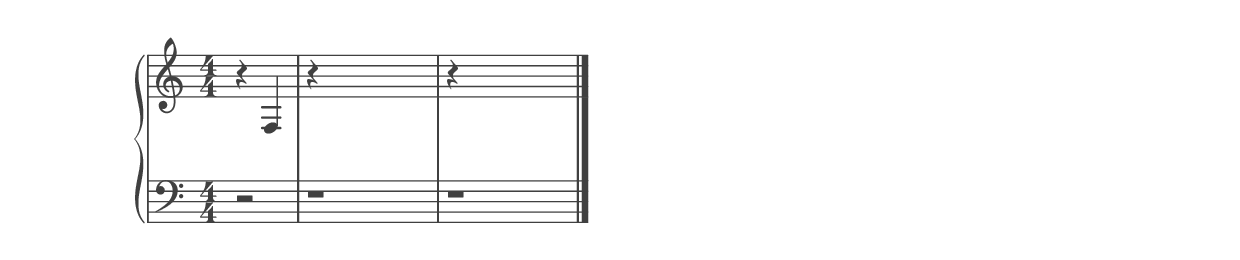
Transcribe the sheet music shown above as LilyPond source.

%% ----------------------------------------------------------------------------
%% Generated on: 2019 January 05
%% Note Name: F3
%% Octave: 3
%% Clef: treble
%% Filename: 046-33-3-treble-F3
%% ----------------------------------------------------------------------------

\version "2.19.82"

\include "../piano_note_colors.ly"

\header {
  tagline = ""
}

upper = {
  \clef treble
  \numericTimeSignature
  % treble note
  r4 f4
  % treble octave (hidden)
  r4 \hideNotes f,4 f4 f'4
  % treble octave (hidden) repeat
  \unHideNotes
  r4 \hideNotes f,4 f4 f'4
  \bar "|."
}

lower = {
  \clef bass
  \numericTimeSignature
  % bass note in color
  r2
  % bass octave (hidden)
  r1
  % bass octave (hidden) repeat
  \unHideNotes
  r1
}

\score {
  \new PianoStaff <<
    \context Score
    \applyContext #(override-color-for-all-grobs default-black)
    \time 4/4
    \partial 2
    \new Staff = upper { \upper }
    \new Staff = lower { \lower }
  >>
  \layout { }
  \midi { }
}